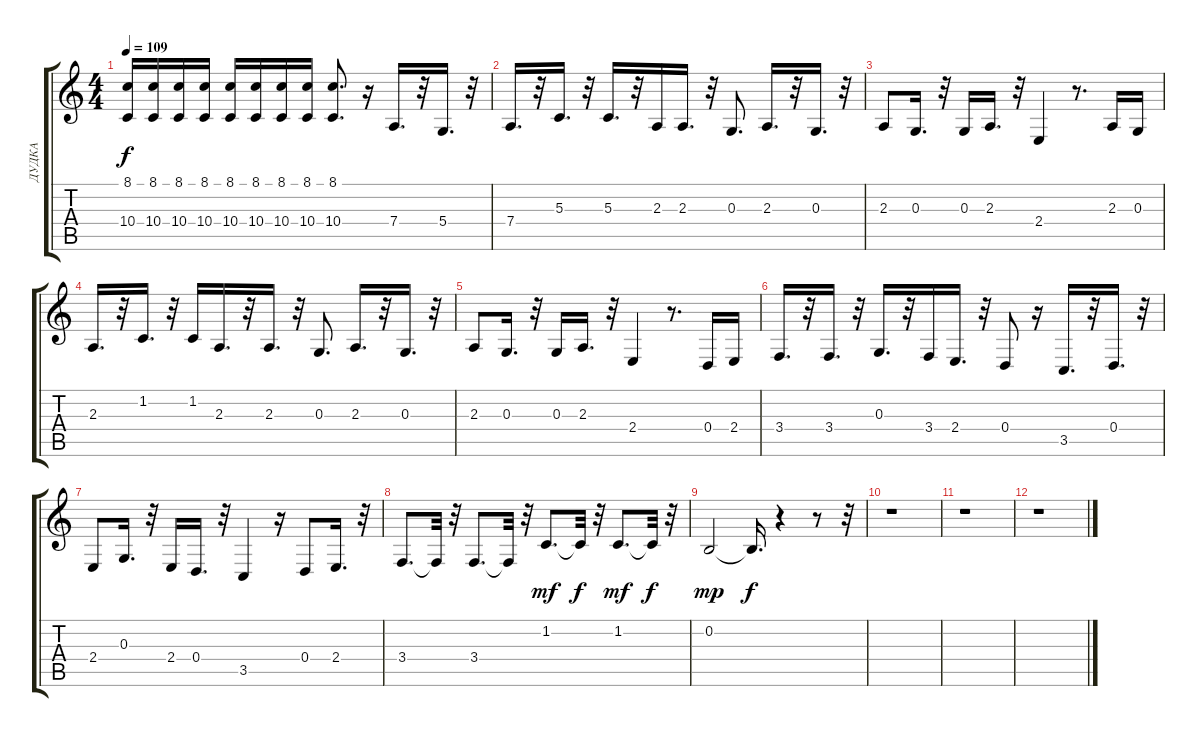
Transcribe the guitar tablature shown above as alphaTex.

\track ("ДУДКА" "ДУДКА") {instrument trombone}
\staff {score tabs}
\tuning (E4 B3 G3 D3 A2 E2) {hide}
\ts (4 4)
\tempo 109
\clef g2
\ks c
(8.1 10.4).16{dy f} (8.1 10.4).16 (8.1 10.4).16 (8.1 10.4).16 (8.1 10.4).16 (8.1 10.4).16 (8.1 10.4).16 (8.1 10.4).16 (8.1 10.4).8{d} r.16 7.4.16{d} r.32 5.4.16{d} r.32 |
7.4.16{d} r.32 5.3.16{d} r.32 5.3.16{d} r.32 2.3.16 2.3.16{d} r.32 0.3.8{d} 2.3.16{d} r.32 0.3.16{d} r.32 |
2.3.8 0.3.16{d} r.32 0.3.16 2.3.16{d} r.32 2.4.4 r.8{d} 2.3.16 0.3.16 |
2.3.16{d} r.32 1.2.16{d} r.32 1.2.16 2.3.16{d} r.32 2.3.16{d} r.32 0.3.8{d} 2.3.16{d} r.32 0.3.16{d} r.32 |
2.3.8 0.3.16{d} r.32 0.3.16 2.3.16{d} r.32 2.4.4 r.8{d} 0.4.16 2.4.16 |
3.4.16{d} r.32 3.4.16{d} r.32 0.3.16{d} r.32 3.4.16 2.4.16{d} r.32 0.4.8 r.16 3.5.16{d} r.32 0.4.16{d} r.32 |
2.4.8 0.3.16{d} r.32 2.4.16 0.4.16{d} r.32 3.5.4 r.16 0.4.8 2.4.16{d} r.32 |
3.4.8{d} 3.4{t}.32 r.32 3.4.8{d} 3.4{t}.32 r.32 1.2.8{d dy mf} 1.2{t}.32{dy f} r.32 1.2.8{d dy mf} 1.2{t}.32{dy f} r.32 |
0.2.2{dy mp} 0.2{t}.16{d dy f} r.4 r.8 r.32 |
r.1 |
r.1 |
r.1
